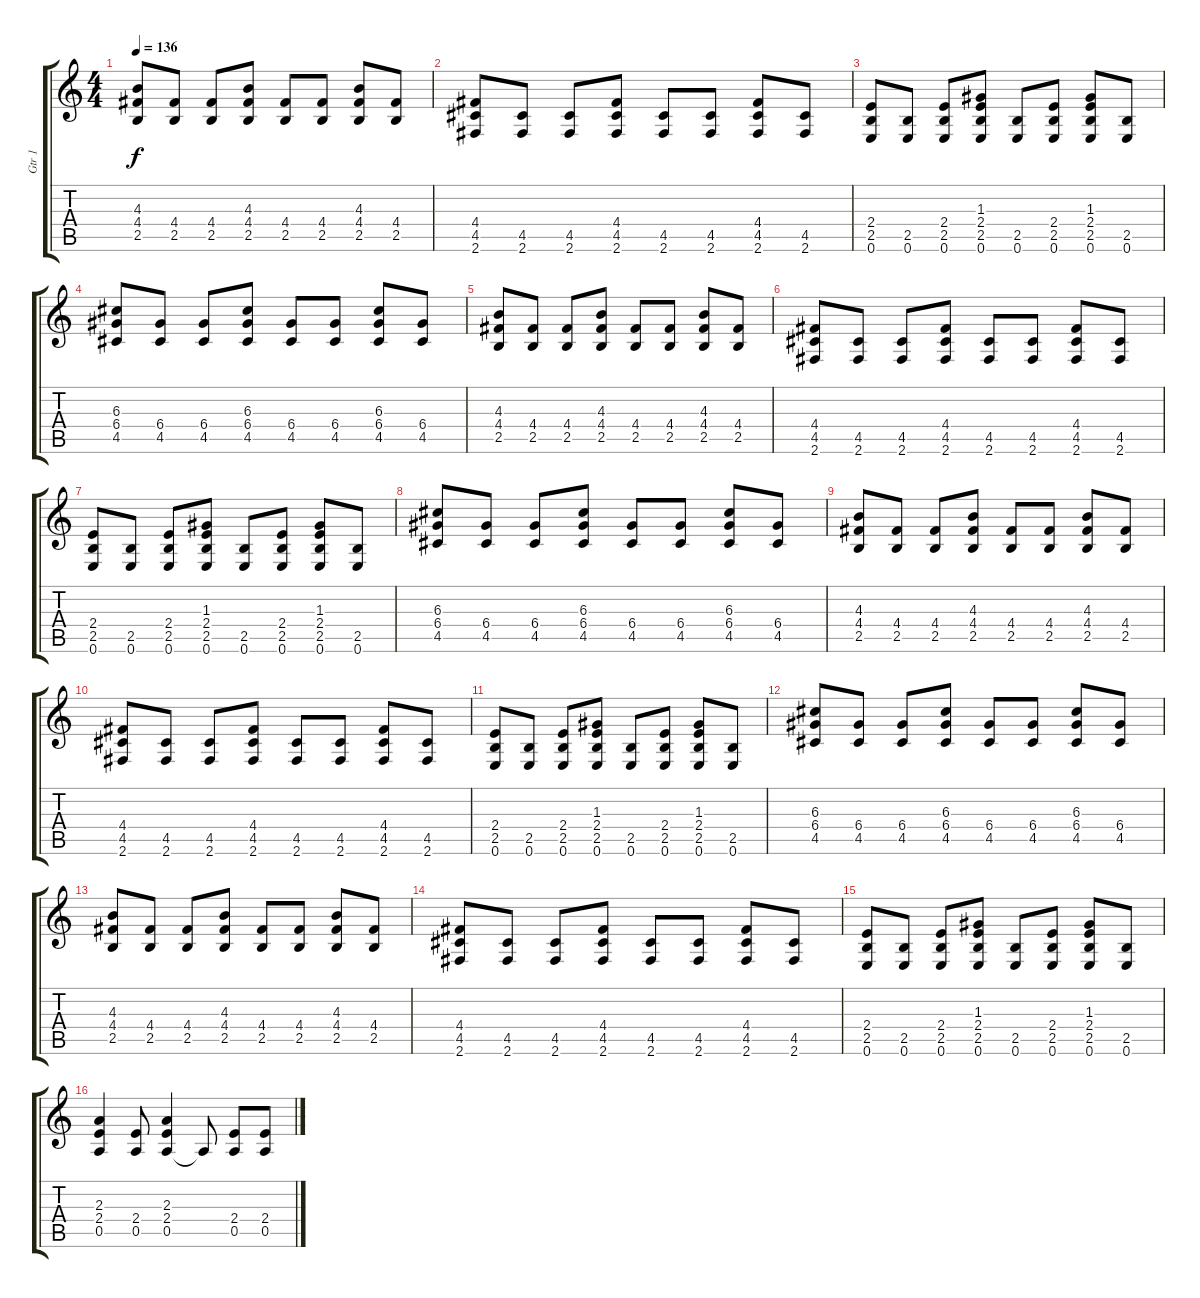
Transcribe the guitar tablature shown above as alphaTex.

\track ("Gtr 1" "Gtr 1") {instrument distortionguitar}
\staff {score tabs}
\tuning (E4 B3 G3 D3 A2 E2) {hide}
\ts (4 4)
\tempo 136
\clef g2
\ks c
(4.3 4.4 2.5).8{dy f} (4.4 2.5).8 (4.4 2.5).8 (4.3 4.4 2.5).8 (4.4 2.5).8 (4.4 2.5).8 (4.3 4.4 2.5).8 (4.4 2.5).8 |
(4.4 4.5 2.6).8 (4.5 2.6).8 (4.5 2.6).8 (4.4 4.5 2.6).8 (4.5 2.6).8 (4.5 2.6).8 (4.4 4.5 2.6).8 (4.5 2.6).8 |
(2.4 2.5 0.6).8 (2.5 0.6).8 (2.4 2.5 0.6).8 (1.3 2.4 2.5 0.6).8 (2.5 0.6).8 (2.4 2.5 0.6).8 (1.3 2.4 2.5 0.6).8 (2.5 0.6).8 |
(6.3 6.4 4.5).8 (6.4 4.5).8 (6.4 4.5).8 (6.3 6.4 4.5).8 (6.4 4.5).8 (6.4 4.5).8 (6.3 6.4 4.5).8 (6.4 4.5).8 |
(4.3 4.4 2.5).8 (4.4 2.5).8 (4.4 2.5).8 (4.3 4.4 2.5).8 (4.4 2.5).8 (4.4 2.5).8 (4.3 4.4 2.5).8 (4.4 2.5).8 |
(4.4 4.5 2.6).8 (4.5 2.6).8 (4.5 2.6).8 (4.4 4.5 2.6).8 (4.5 2.6).8 (4.5 2.6).8 (4.4 4.5 2.6).8 (4.5 2.6).8 |
(2.4 2.5 0.6).8 (2.5 0.6).8 (2.4 2.5 0.6).8 (1.3 2.4 2.5 0.6).8 (2.5 0.6).8 (2.4 2.5 0.6).8 (1.3 2.4 2.5 0.6).8 (2.5 0.6).8 |
(6.3 6.4 4.5).8 (6.4 4.5).8 (6.4 4.5).8 (6.3 6.4 4.5).8 (6.4 4.5).8 (6.4 4.5).8 (6.3 6.4 4.5).8 (6.4 4.5).8 |
(4.3 4.4 2.5).8 (4.4 2.5).8 (4.4 2.5).8 (4.3 4.4 2.5).8 (4.4 2.5).8 (4.4 2.5).8 (4.3 4.4 2.5).8 (4.4 2.5).8 |
(4.4 4.5 2.6).8 (4.5 2.6).8 (4.5 2.6).8 (4.4 4.5 2.6).8 (4.5 2.6).8 (4.5 2.6).8 (4.4 4.5 2.6).8 (4.5 2.6).8 |
(2.4 2.5 0.6).8 (2.5 0.6).8 (2.4 2.5 0.6).8 (1.3 2.4 2.5 0.6).8 (2.5 0.6).8 (2.4 2.5 0.6).8 (1.3 2.4 2.5 0.6).8 (2.5 0.6).8 |
(6.3 6.4 4.5).8 (6.4 4.5).8 (6.4 4.5).8 (6.3 6.4 4.5).8 (6.4 4.5).8 (6.4 4.5).8 (6.3 6.4 4.5).8 (6.4 4.5).8 |
(4.3 4.4 2.5).8 (4.4 2.5).8 (4.4 2.5).8 (4.3 4.4 2.5).8 (4.4 2.5).8 (4.4 2.5).8 (4.3 4.4 2.5).8 (4.4 2.5).8 |
(4.4 4.5 2.6).8 (4.5 2.6).8 (4.5 2.6).8 (4.4 4.5 2.6).8 (4.5 2.6).8 (4.5 2.6).8 (4.4 4.5 2.6).8 (4.5 2.6).8 |
(2.4 2.5 0.6).8 (2.5 0.6).8 (2.4 2.5 0.6).8 (1.3 2.4 2.5 0.6).8 (2.5 0.6).8 (2.4 2.5 0.6).8 (1.3 2.4 2.5 0.6).8 (2.5 0.6).8 |
(2.3 2.4 0.5).4 (2.4 0.5).8 (2.3 2.4 0.5).4 0.5{t}.8 (2.4 0.5).8 (2.4 0.5).8
